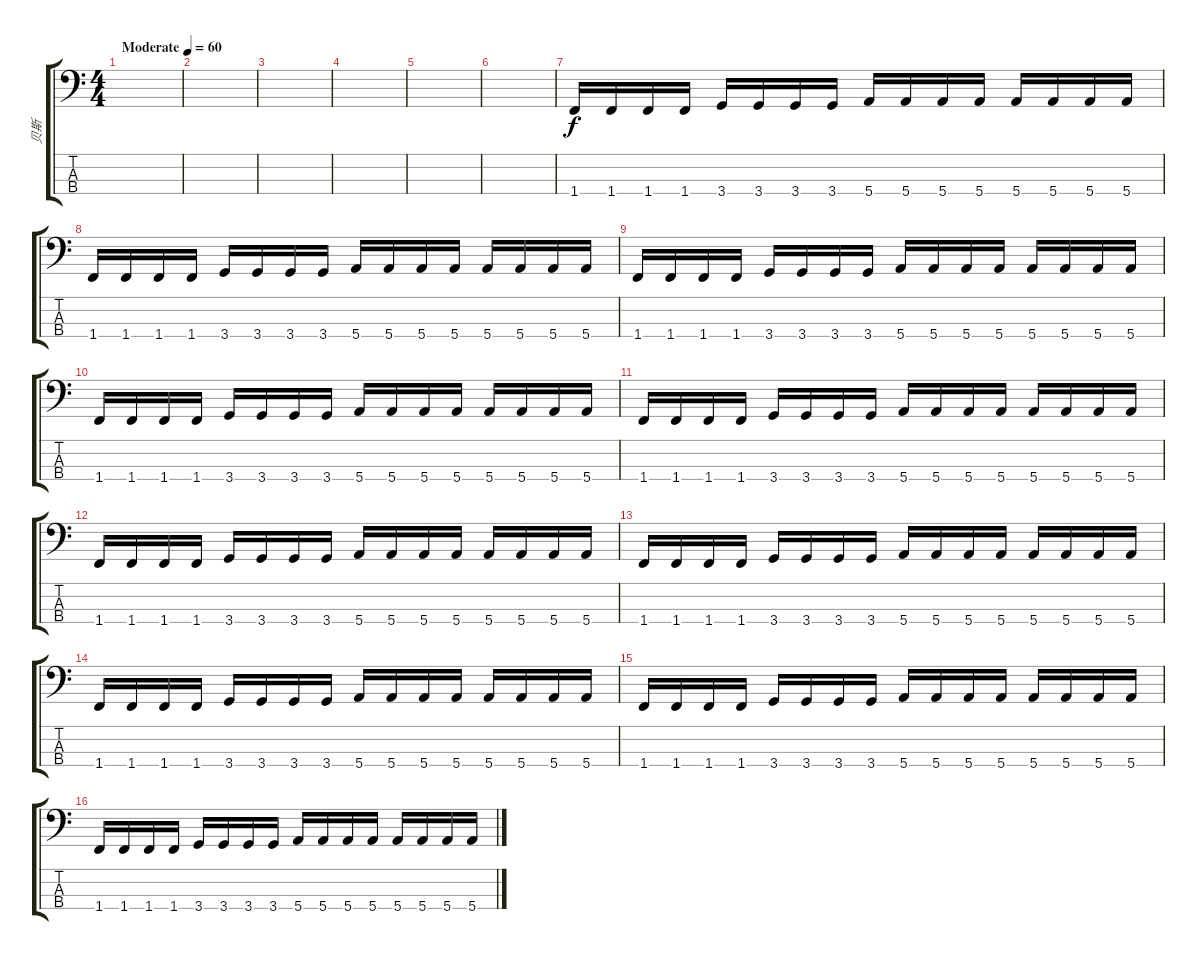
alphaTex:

\track ("贝斯" "贝斯") {instrument electricbassfinger}
\staff {score tabs}
\tuning (G2 D2 A1 E1) {hide}
\ts (4 4)
\tempo (60 "Moderate")
\clef f4
\ks c
|
|
|
|
|
|
1.4.16 1.4.16 1.4.16 1.4.16 3.4.16 3.4.16 3.4.16 3.4.16 5.4.16 5.4.16 5.4.16 5.4.16 5.4.16 5.4.16 5.4.16 5.4.16 |
1.4.16 1.4.16 1.4.16 1.4.16 3.4.16 3.4.16 3.4.16 3.4.16 5.4.16 5.4.16 5.4.16 5.4.16 5.4.16 5.4.16 5.4.16 5.4.16 |
1.4.16 1.4.16 1.4.16 1.4.16 3.4.16 3.4.16 3.4.16 3.4.16 5.4.16 5.4.16 5.4.16 5.4.16 5.4.16 5.4.16 5.4.16 5.4.16 |
1.4.16 1.4.16 1.4.16 1.4.16 3.4.16 3.4.16 3.4.16 3.4.16 5.4.16 5.4.16 5.4.16 5.4.16 5.4.16 5.4.16 5.4.16 5.4.16 |
1.4.16 1.4.16 1.4.16 1.4.16 3.4.16 3.4.16 3.4.16 3.4.16 5.4.16 5.4.16 5.4.16 5.4.16 5.4.16{txt ""} 5.4.16 5.4.16 5.4.16 |
1.4.16 1.4.16 1.4.16 1.4.16 3.4.16 3.4.16 3.4.16 3.4.16 5.4.16 5.4.16 5.4.16 5.4.16 5.4.16 5.4.16 5.4.16 5.4.16 |
1.4.16 1.4.16 1.4.16 1.4.16 3.4.16 3.4.16 3.4.16 3.4.16 5.4.16 5.4.16 5.4.16 5.4.16 5.4.16 5.4.16 5.4.16 5.4.16 |
1.4.16 1.4.16 1.4.16 1.4.16 3.4.16 3.4.16 3.4.16 3.4.16 5.4.16 5.4.16 5.4.16 5.4.16 5.4.16 5.4.16 5.4.16 5.4.16 |
1.4.16 1.4.16 1.4.16 1.4.16 3.4.16 3.4.16 3.4.16 3.4.16 5.4.16 5.4.16 5.4.16 5.4.16 5.4.16 5.4.16 5.4.16 5.4.16 |
1.4.16 1.4.16 1.4.16 1.4.16 3.4.16 3.4.16 3.4.16 3.4.16 5.4.16 5.4.16 5.4.16 5.4.16 5.4.16 5.4.16 5.4.16 5.4.16
